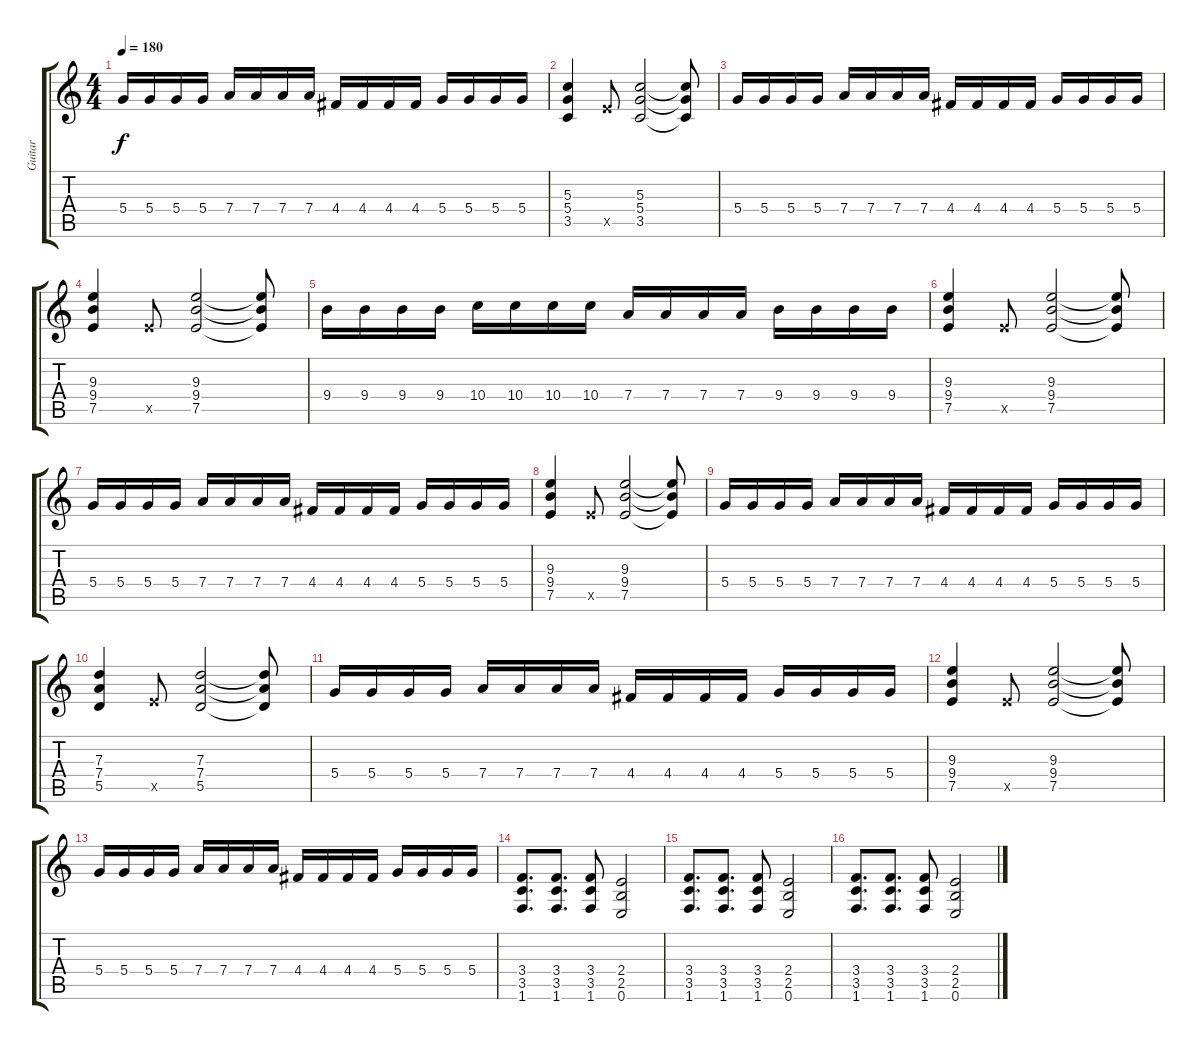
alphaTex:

\track ("Guitar" "Guitar") {instrument distortionguitar}
\staff {score tabs}
\tuning (E4 B3 G3 D3 A2 E2) {hide}
\ts (4 4)
\tempo 180
\clef g2
\ks c
5.4.16{dy f} 5.4.16 5.4.16 5.4.16 7.4.16 7.4.16 7.4.16 7.4.16 4.4.16 4.4.16 4.4.16 4.4.16 5.4.16 5.4.16 5.4.16 5.4.16 |
(5.3 5.4 3.5).4 7.5{x}.8 (5.3 5.4 3.5).2 (5.3{t} 5.4{t} 3.5{t}).8 |
5.4.16 5.4.16 5.4.16 5.4.16 7.4.16 7.4.16 7.4.16 7.4.16 4.4.16 4.4.16 4.4.16 4.4.16 5.4.16 5.4.16 5.4.16 5.4.16 |
(9.3 9.4 7.5).4 7.5{x}.8 (9.3 9.4 7.5).2 (9.3{t} 9.4{t} 7.5{t}).8 |
9.4.16 9.4.16 9.4.16 9.4.16 10.4.16 10.4.16 10.4.16 10.4.16 7.4.16 7.4.16 7.4.16 7.4.16 9.4.16 9.4.16 9.4.16 9.4.16 |
(9.3 9.4 7.5).4 7.5{x}.8 (9.3 9.4 7.5).2 (9.3{t} 9.4{t} 7.5{t}).8 |
5.4.16 5.4.16 5.4.16 5.4.16 7.4.16 7.4.16 7.4.16 7.4.16 4.4.16 4.4.16 4.4.16 4.4.16 5.4.16 5.4.16 5.4.16 5.4.16 |
(9.3 9.4 7.5).4 7.5{x}.8 (9.3 9.4 7.5).2 (9.3{t} 9.4{t} 7.5{t}).8 |
5.4.16 5.4.16 5.4.16 5.4.16 7.4.16 7.4.16 7.4.16 7.4.16 4.4.16 4.4.16 4.4.16 4.4.16 5.4.16 5.4.16 5.4.16 5.4.16 |
(7.3 7.4 5.5).4 7.5{x}.8 (7.3 7.4 5.5).2 (7.3{t} 7.4{t} 5.5{t}).8 |
5.4.16 5.4.16 5.4.16 5.4.16 7.4.16 7.4.16 7.4.16 7.4.16 4.4.16 4.4.16 4.4.16 4.4.16 5.4.16 5.4.16 5.4.16 5.4.16 |
(9.3 9.4 7.5).4 7.5{x}.8 (9.3 9.4 7.5).2 (9.3{t} 9.4{t} 7.5{t}).8 |
5.4.16 5.4.16 5.4.16 5.4.16 7.4.16 7.4.16 7.4.16 7.4.16 4.4.16 4.4.16 4.4.16 4.4.16 5.4.16 5.4.16 5.4.16 5.4.16 |
(3.4 3.5 1.6).8{d} (3.4 3.5 1.6).8{d} (3.4 3.5 1.6).8 (2.4 2.5 0.6).2 |
(3.4 3.5 1.6).8{d} (3.4 3.5 1.6).8{d} (3.4 3.5 1.6).8 (2.4 2.5 0.6).2 |
(3.4 3.5 1.6).8{d} (3.4 3.5 1.6).8{d} (3.4 3.5 1.6).8 (2.4 2.5 0.6).2
